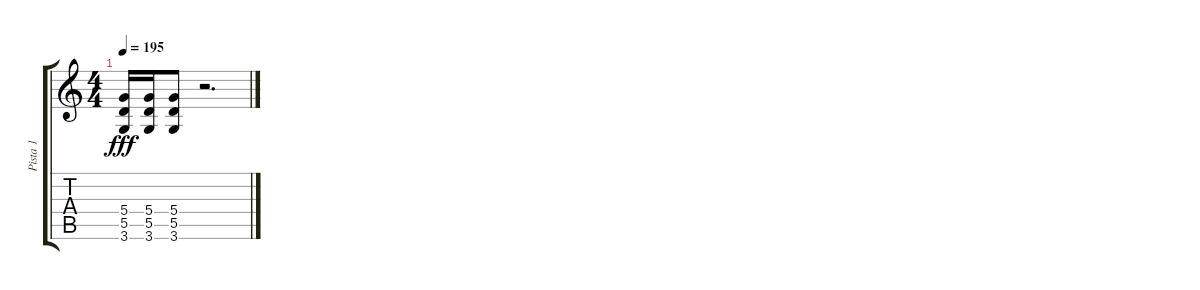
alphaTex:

\track ("Pista 1" "Pista 1") {instrument distortionguitar}
\staff {score tabs}
\tuning (E4 B3 G3 D3 A2 E2) {hide}
\ts (4 4)
\tempo 195
\clef g2
\ks c
(5.4 5.5 3.6).16{dy fff} (5.4 5.5 3.6).16 (5.4 5.5 3.6).8 r.2{d}
